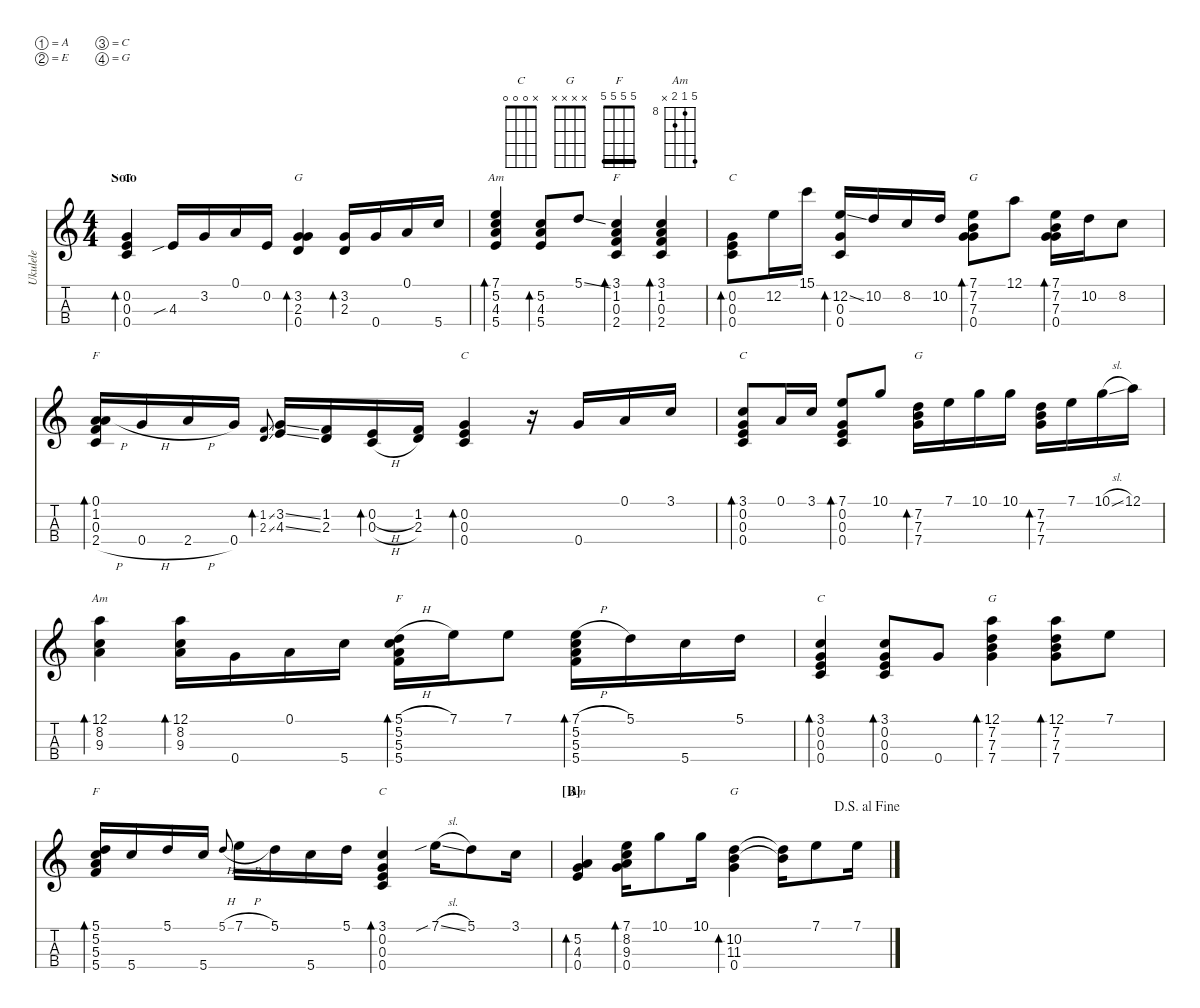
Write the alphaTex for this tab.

\defaultSystemsLayout 4
\hideDynamics
\bracketExtendMode nobrackets
\otherSystemsTrackNameOrientation horizontal
\defaultBarNumberDisplay Hide
\track ("Ukulele" "Ukulele") {instrument acousticguitarnylon}
\staff {score tabs}
\tuning (A4 E4 C4 G4)
\displaytranspose 0
\chord ("C" 3 0 0 0)
\chord ("G" x 3 2 0)
\chord ("F" 0 1 0 2)
\chord ("C" x 0 0 0)
\chord ("Am" x 5 4 0)
\chord ("G" x 10 11 x) {firstfret 10}
\chord ("Am" 7 5 4 5) {firstfret 4}
\chord ("F" 3 1 0 2)
\chord ("G" 7 7 7 6) {firstfret 7 barre (7 7)}
\chord ("G" x 7 7 7) {firstfret 7 barre (7 7)}
\chord ("Am" 12 8 9 x) {firstfret 8}
\chord ("F" 5 5 5 5) {barre (5 5 5)}
\chord ("G" x x x x)
\ts (4 4)
\section ("" "Solo")
\tempo (70 hide)
\clef g2
\ks c
(0.3 0.2 0.4).4{bd 30 ch "C" dy mf beam Up} 4.3{sib}.16{beam Up} 3.2.16{beam Up} 0.1.16{beam Up} 0.2.16{beam Up} (0.4 3.2 2.3).4{bd 30 ch "G" beam Up} (3.2 2.3).16{bd 30 beam Up} 0.4.16{beam Up} 0.1.16{beam Up} 5.4.16{beam Up} |
\scale
0.64355 (7.1 5.4 5.2 4.3).4{bd 30 ch "Am" beam Up} (5.4 5.2 4.3).8{bd 30 beam Up} 5.1{ss}.8{beam Up} (3.1 1.2 2.4 0.3).4{bd 30 ch "F" beam Up} (3.1 1.2 2.4 0.3).4{bd 30 beam Up} |
\scale
1.08175 (0.3 0.2 0.4).8{bd 30 ch "C" beam Down} 12.2.16{beam Down} 15.1.16{beam Down} (12.2{ss} 0.4 0.3).16{bd 30 beam Up} 10.2.16{beam Up} 8.2.16{beam Up} 10.2.16{beam Up} (7.1 0.4 7.3 7.2).8{bd 30 ch "G" beam Down} 12.1.8{beam Down} (7.1 0.4 7.3 7.2).16{bd 30 beam Down} 10.2.16{beam Down} 8.2.8{beam Down} |
\scale
1.2747 (1.2 0.1 2.4{h} 0.3).16{bd 30 ch "F" beam Up} 0.4{h}.16{beam Up} 2.4{h}.16{beam Up} 0.4.16{beam Up} (1.2{ss} 2.3{ss}).8{bd 30 gr onbeat beam Up} (4.3{ss} 3.2{ss}).16{beam Up} (1.2 2.3).16{beam Up} (0.2{h} 0.3{h}).16{bd 30 beam Up} (1.2 2.3).16{beam Up} (0.2 0.3 0.4).4{bd 30 ch "C" beam Up} r.16{beam Up} 0.4.16{beam Up} 0.1.16{beam Up} 3.1.16{beam Up} |
(3.1 0.4 0.2 0.3).8{bd 30 ch "C" beam Up} 0.1.16{beam Up} 3.1.16{beam Up} (7.1 0.4 0.2 0.3).8{bd 30 beam Up} 10.1.8{beam Up} (7.3 7.2 7.4).16{bd 30 ch "G" beam Down} 7.1.16{beam Down} 10.1.16{beam Down} 10.1.16{beam Down} (7.4 7.2 7.3).16{bd 30 beam Down} 7.1.16{beam Down} 10.1{sl}.16{beam Down} 12.1.16{beam Down} |
(12.1 8.2 9.3).4{bd 30 ch "Am" beam Down} (12.1 8.2 9.3).16{bd 30 beam Down} 0.4.16{beam Down} 0.1.16{beam Down} 5.4.16{beam Down} (5.1{h} 5.2 5.3 5.4).16{bd 30 ch "F" beam Down} 7.1.16{beam Down} 7.1.8{beam Down} (7.1{h} 5.3 5.2 5.4).16{bd 30 beam Down} 5.1.16{beam Down} 5.4.16{beam Down} 5.1.16{beam Down} |
\scale
1.01026 (0.3 0.2 0.4 3.1).4{bd 30 ch "C" beam Up} (0.3 0.2 0.4 3.1).8{bd 30 beam Up} 0.4.8{beam Up} (7.3 7.2 7.4 12.1).4{bd 30 ch "G" beam Down} (7.3 7.2 7.4 12.1).8{bd 30 beam Down} 7.1.8{beam Down} |
\scale
1.04975 (5.3 5.2 5.4 5.1).16{bd 30 ch "F" beam Up} 5.4.16{beam Up} 5.1.16{beam Up} 5.4.16{beam Up} 5.1{h}.8{gr onbeat beam Up} 7.1{h}.16{beam Down} 5.1.16{beam Down} 5.4.16{beam Down} 5.1.16{beam Down} (3.1 0.4 0.2 0.3).4{bd 30 ch "C" beam Up} 7.1{sib sl}.16{beam Down} 5.1.8{beam Down} 3.1.16{beam Down} |
\section ("B" "")
\jump dalsegnoalfine
\scale
0.939993 (0.4 5.2 4.3).4{bd 30 ch "Am" beam Up} (7.1 8.2 9.3 0.4).16{bd 30 beam Down} 10.1.8{beam Down} 10.1.16{beam Down} (11.3 10.2 0.4).4{bd 30 ch "G" beam Down} (11.3{t} 10.2{t}).16{beam Down} 7.1.8{beam Down} 7.1.16{beam Down}
